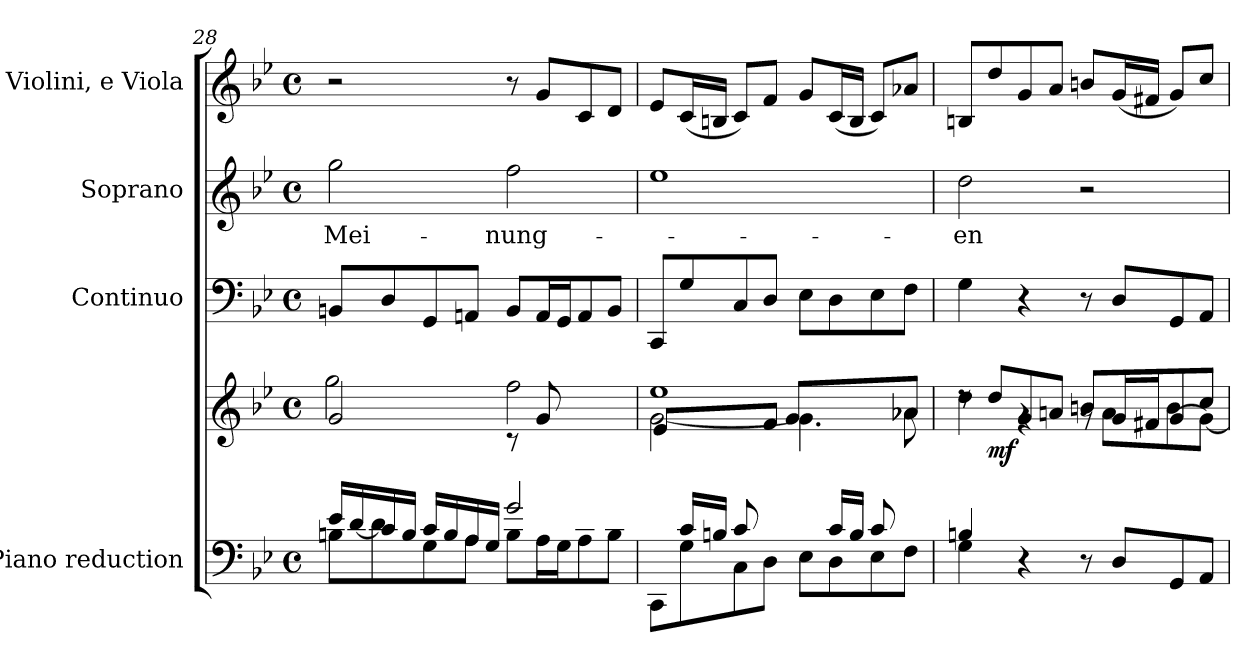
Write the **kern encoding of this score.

**kern	**kern	**dynam	**kern	**kern	**text	**kern
*part4	*part4	*part4	*part3	*part2	*part2	*part1
*staff5	*staff4	*staff4/5	*staff3	*staff2	*staff2	*staff1
*I"Piano reduction	*	*	*I"Continuo	*I"Soprano	*	*I"Violini, e Viola
*I'Pno	*	*	*	*	*	*
*clefF4	*clefG2	*	*clefF4	*clefG2	*	*clefG2
*k[b-e-]	*k[b-e-]	*	*k[b-e-]	*k[b-e-]	*	*k[b-e-]
*M4/4	*M4/4	*	*M4/4	*M4/4	*	*M4/4
*met(c)	*met(c)	*	*met(c)	*met(c)	*	*met(c)
=28	=28	=28	=28	=28	=28	=28
*^	*^	*	*	*	*	*
*	*^	*	*	*	*	*	*	*
!	!	!	!	!	!	!	!	!LO:LY:b	!
2.ryy	16e-/LL	8Bn\L	2g/	2gg\	.	8BBn/L	2gg\	Mei-	2r
.	[16d/	.	.	.	.	.	.	.	.
.	16c/	8d\]	.	.	.	8D/	.	.	.
.	16B/JJ	.	.	.	.	.	.	.	.
.	16c/LL	8G\	.	.	.	8GG/	.	.	.
.	16B/	.	.	.	.	.	.	.	.
.	16A/	8A\J	.	.	.	8AAn/J	.	.	.
.	16G/JJ	.	.	.	.	.	.	.	.
!	!	!	!	!	!	!	!	!LO:LY:b	!
.	2g/	8B\L	8rc	2ff\	.	8BB/L	2ff\	-nung-	8r
.	.	16A\L	8g/L	.	.	16AA/L	.	.	8g/L
.	.	16G\J	.	.	.	16GG/J	.	.	.
8c/	.	8A\	4ryy	.	.	8AA/	.	.	8c/
8d/J	.	8B\J	.	.	.	8BB/J	.	.	8d/J
*	*v	*v	*	*	*	*	*	*	*
=29	=29	=29	=29	=29	=29	=29	=29	=29
*	*	*	*^	*	*	*	*	*
8ryy	8CC\L	1ee-	[2g\	8e-/L	.	8CC/L	1ee-	.	8e-/L
16c/L	8G\	.	.	4ryy	.	8G/	.	.	(<16c/L
16Bn/J	.	.	.	.	.	.	.	.	16Bn/JJ
8c/	8C\	.	.	.	.	8C/	.	.	8c/L)
4ryy	8D\J	.	.	8f/J	.	8D/J	.	.	8f/J
.	8E-\L	.	4.g\]	8g/L	.	8E-\L	.	.	8g/L
16c/L	8D\	.	.	4ryy	.	8D\	.	.	(<16c/L
16B/J	.	.	.	.	.	.	.	.	16B/JJ
8c/	8E-\	.	.	.	.	8E-\	.	.	8c/L)
8ryy	8F\J	.	8a-X\	8a-X/J	.	8F\J	.	.	8a-X/J
=30	=30	=30	=30	=30	=30	=30	=30	=30	=30
!	!	!	!	!	!	!	!	!LO:LY:b	!
*	*	*	*v	*v	*	*	*	*	*
4Bn/	4G\	8rdd	4dd\	.	4G\	2dd\	en	8Bn/L
!	!	!	!	!LO:DY:b	!	!	!	!
.	.	8dd/L	.	mf	.	.	.	8dd/
4r	4ryy	8g/	4rg	.	4r	.	.	8g/
.	.	8an/J	.	.	.	.	.	8a/J
8r	8ryy	8bn/L	8rg	.	8r	2r	.	8bn/L
8D/L	8ryy	16g/L	8a\L	.	8D/L	.	.	(<16g/L
.	.	16f#X/J	.	.	.	.	.	16f#X/JJ
8GG/	4ryy	[8g/	8b\	.	8GG/	.	.	8g/L)
8AA/J	.	8cc/J	8g\J_	.	8AA/J	.	.	8cc/J
*v	*v	*	*	*	*	*	*	*
*	*v	*v	*	*	*	*	*
=	=	=	=	=	=	=
*-	*-	*-	*-	*-	*-	*-
